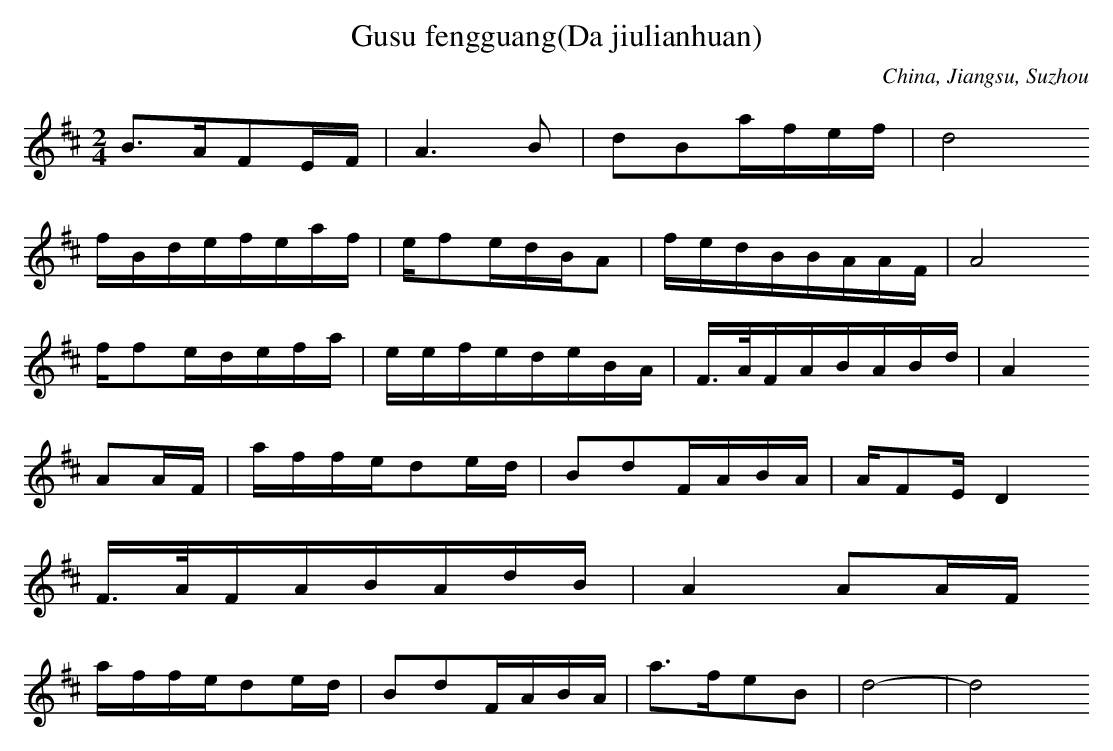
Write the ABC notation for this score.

X:1
T: Gusu fengguang(Da jiulianhuan)
O: China, Jiangsu, Suzhou
M: 2/4
L: 1/32
K: D
B6A2F4E2F2 | A12B4 | d4B4a2f2e2f2 | d16
f2B2d2e2f2e2a2f2 | e2f4e2d2B2A4 | f2e2d2B2B2A2A2F2 | A16
f2f4e2d2e2f2a2 | e2e2f2e2d2e2B2A2 | F3AF2A2B2A2B2d2 | A8
A4A2F2 | a2f2f2e2d4e2d2 | B4d4F2A2B2A2 | A2F4E2D8
F3AF2A2B2A2d2B2 | A8A4A2F2
a2f2f2e2d4e2d2 | B4d4F2A2B2A2 | a6f2e4B4 | d16- | d16
